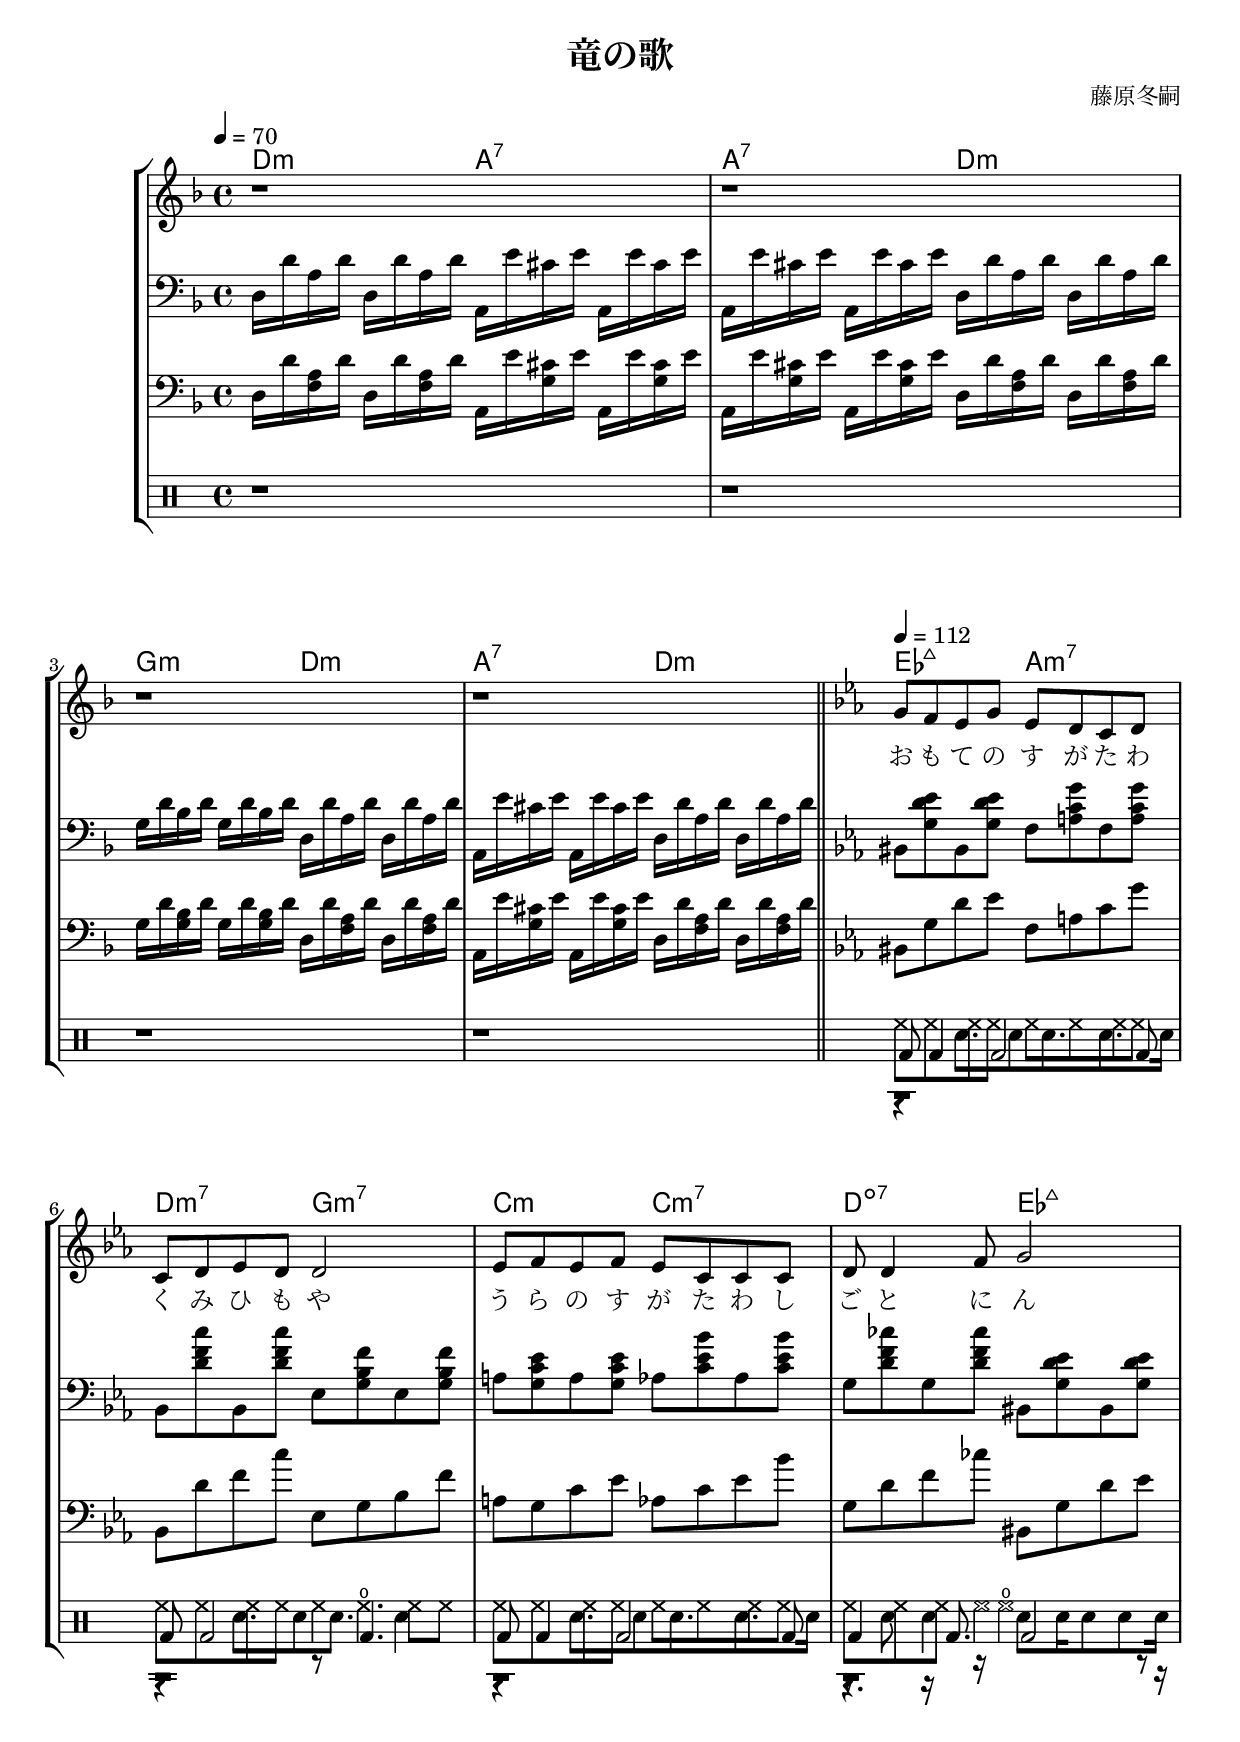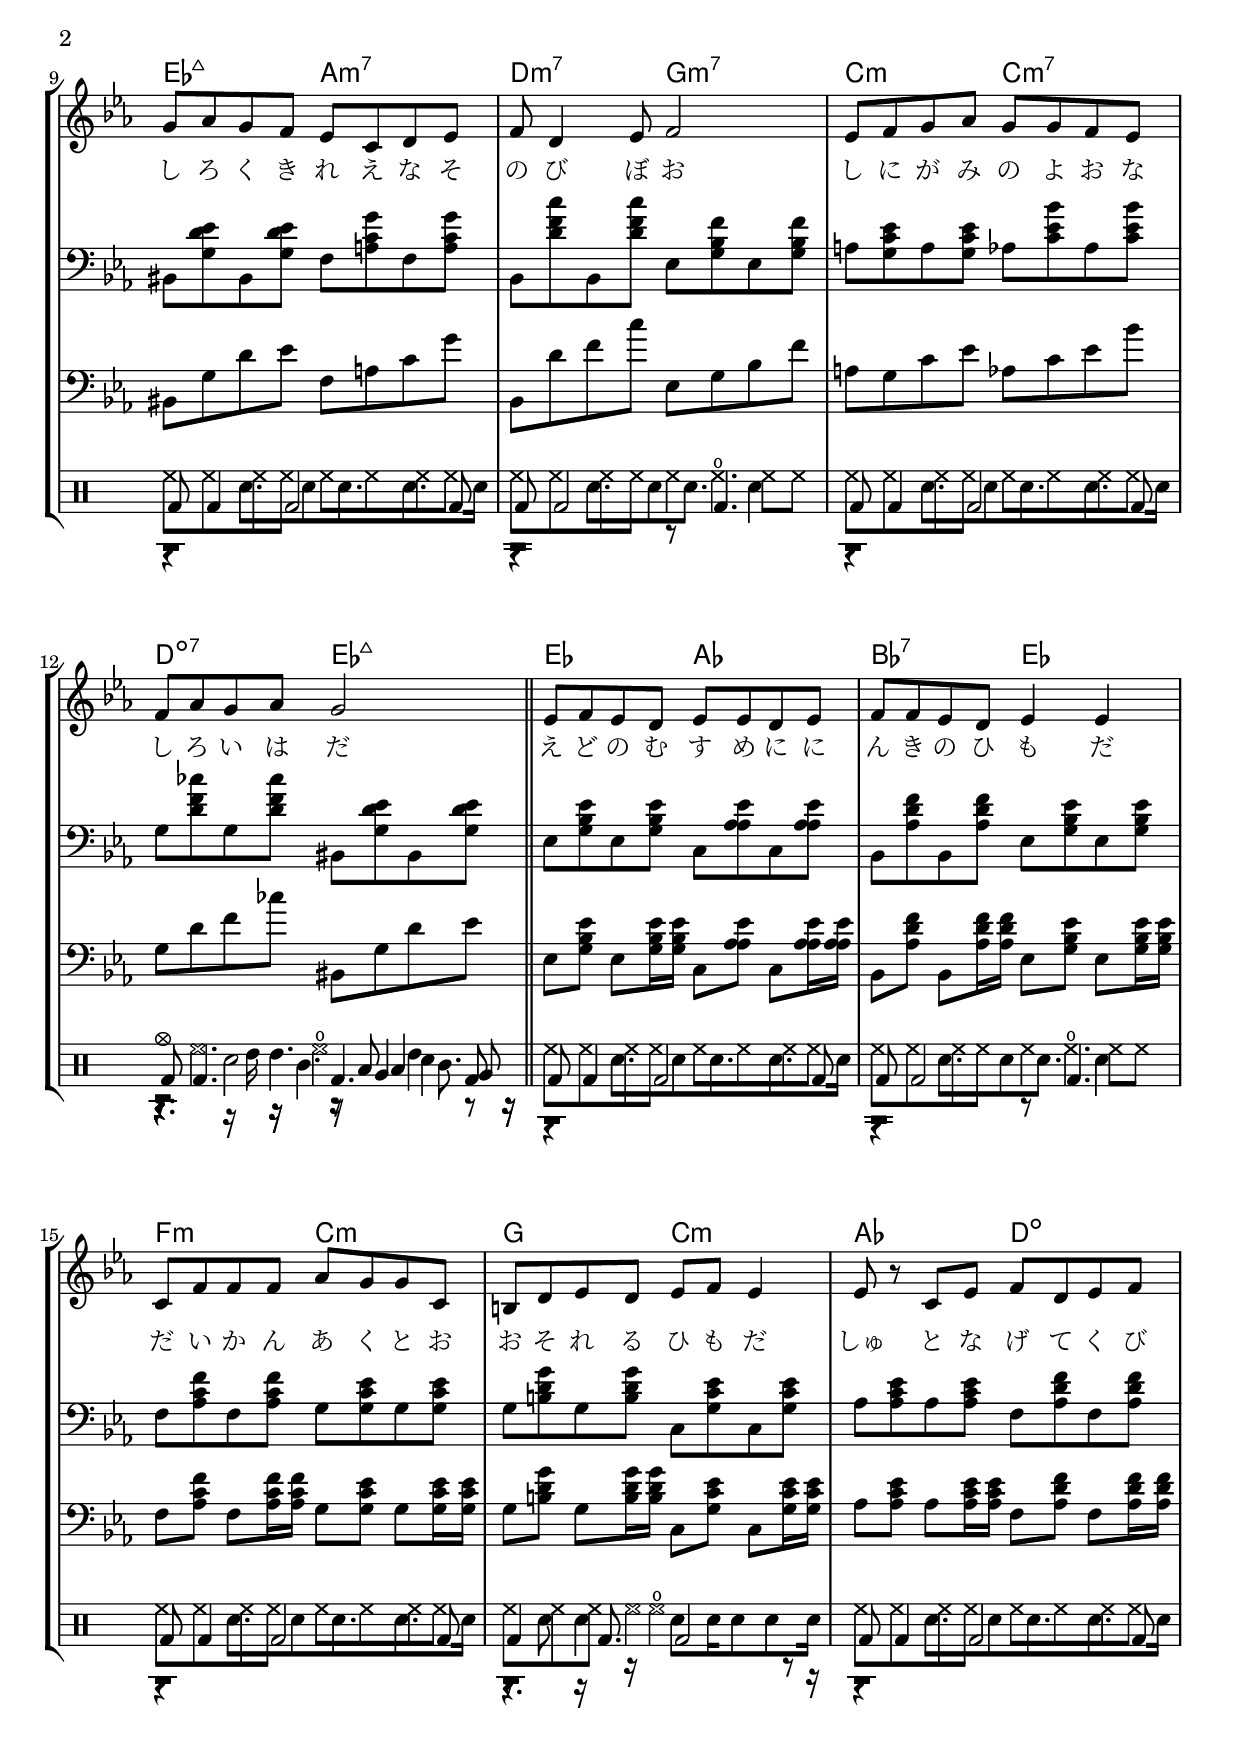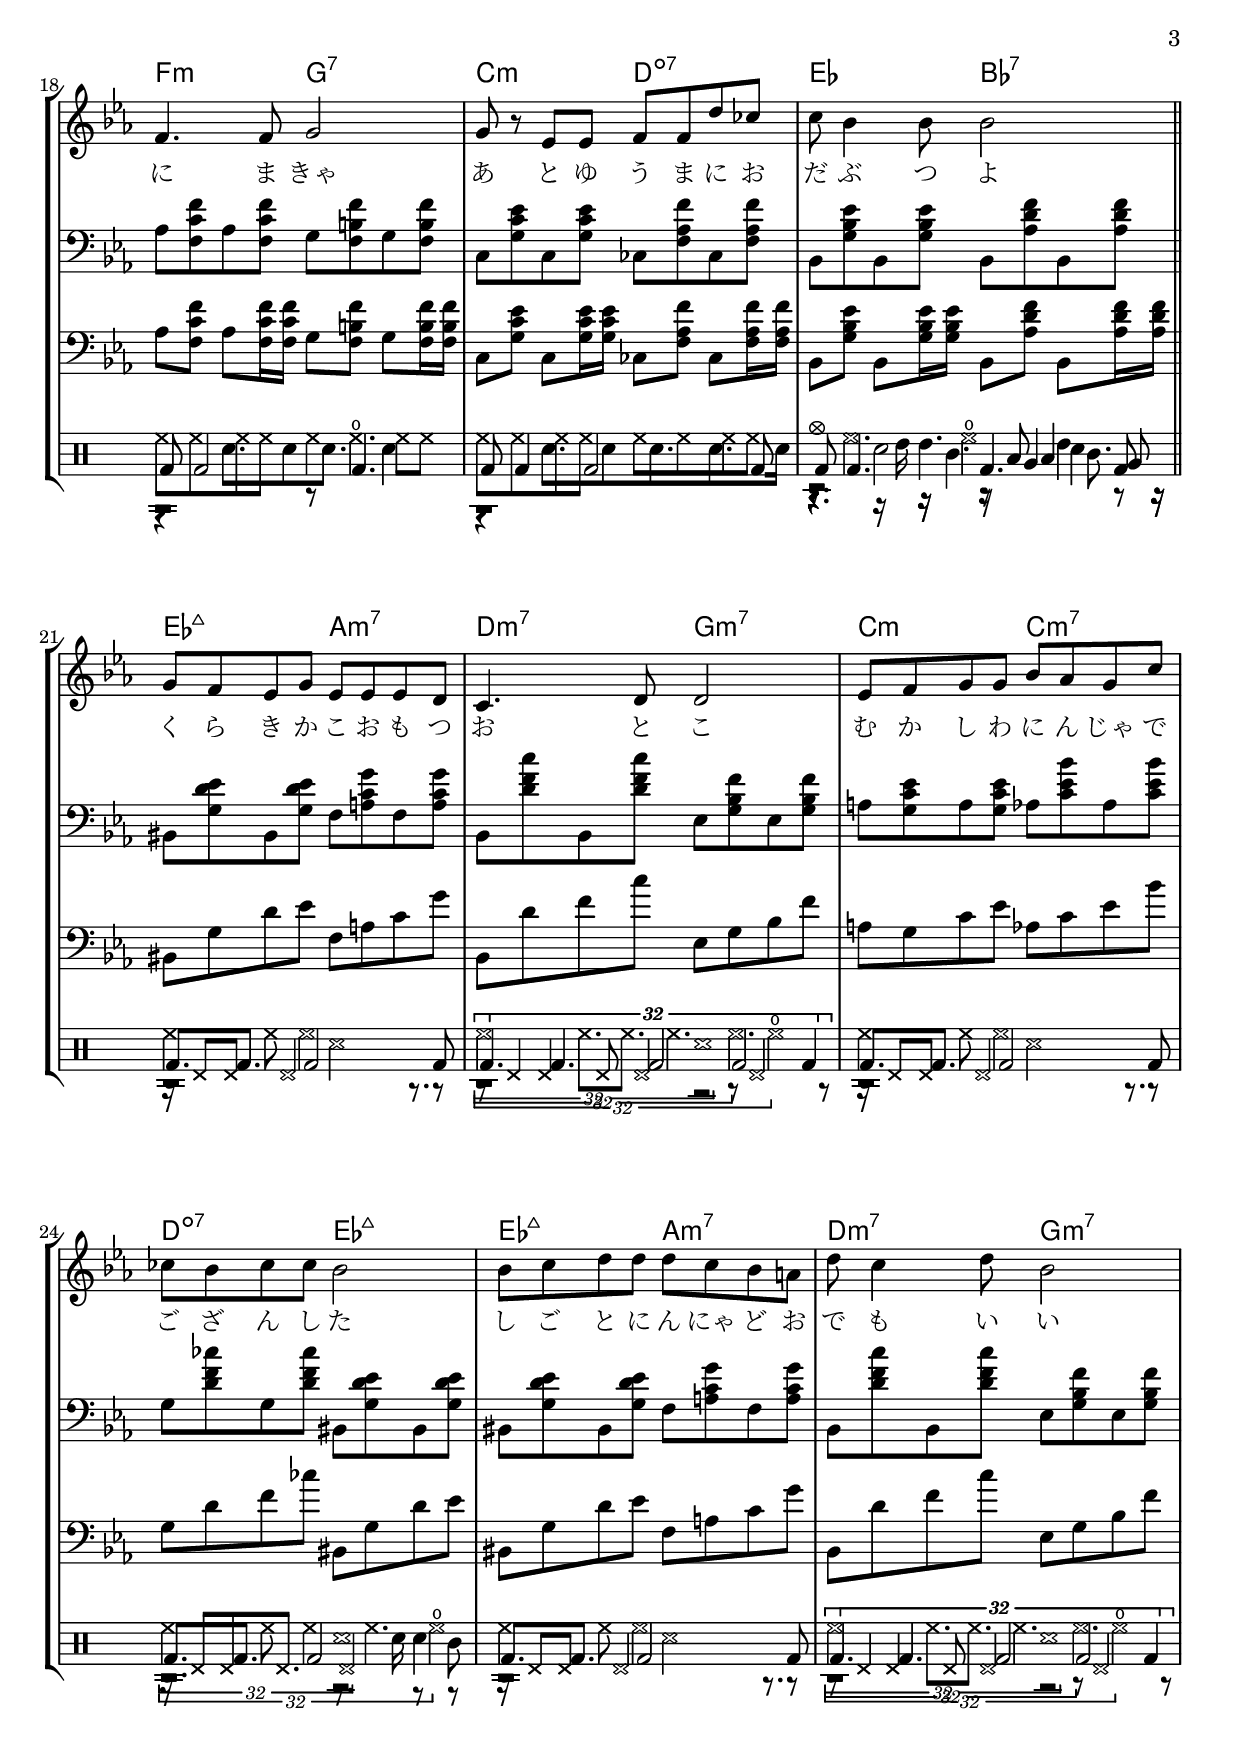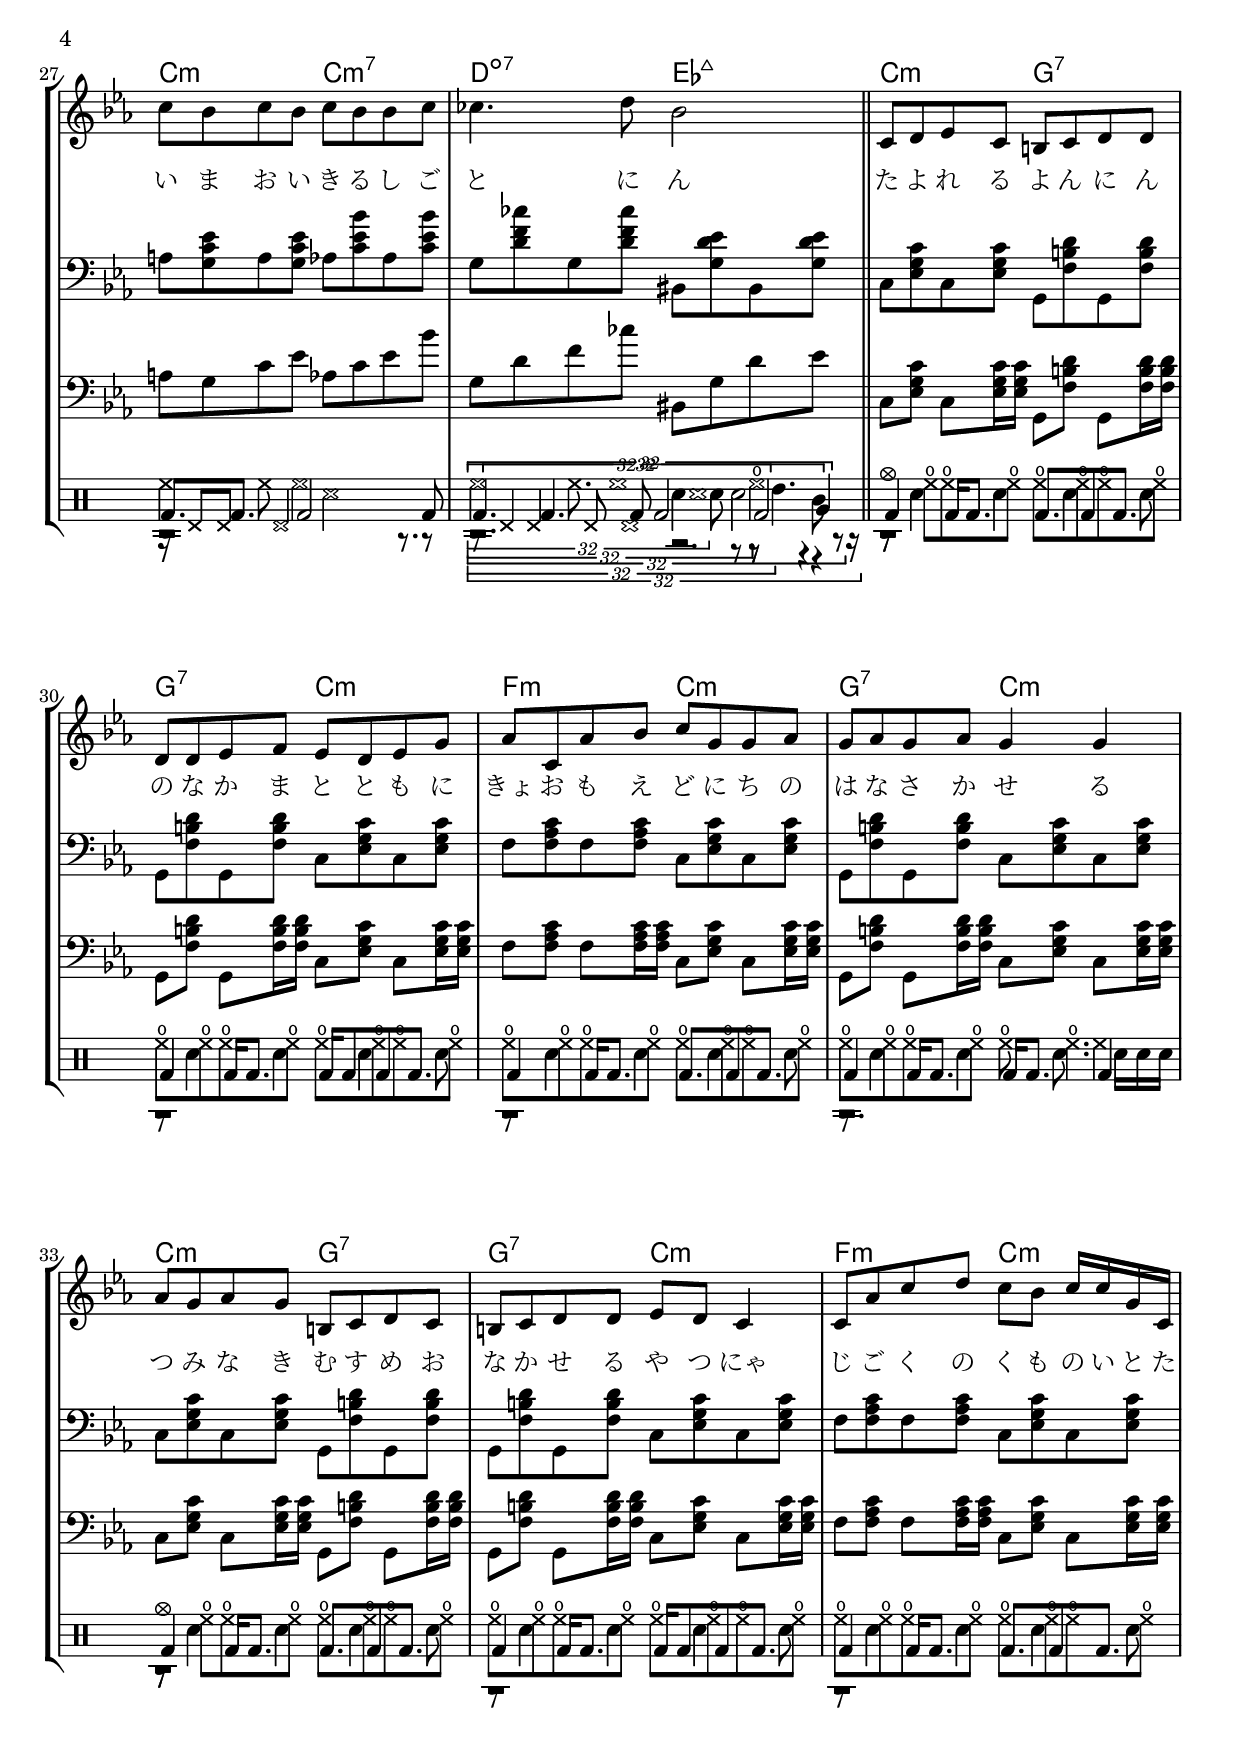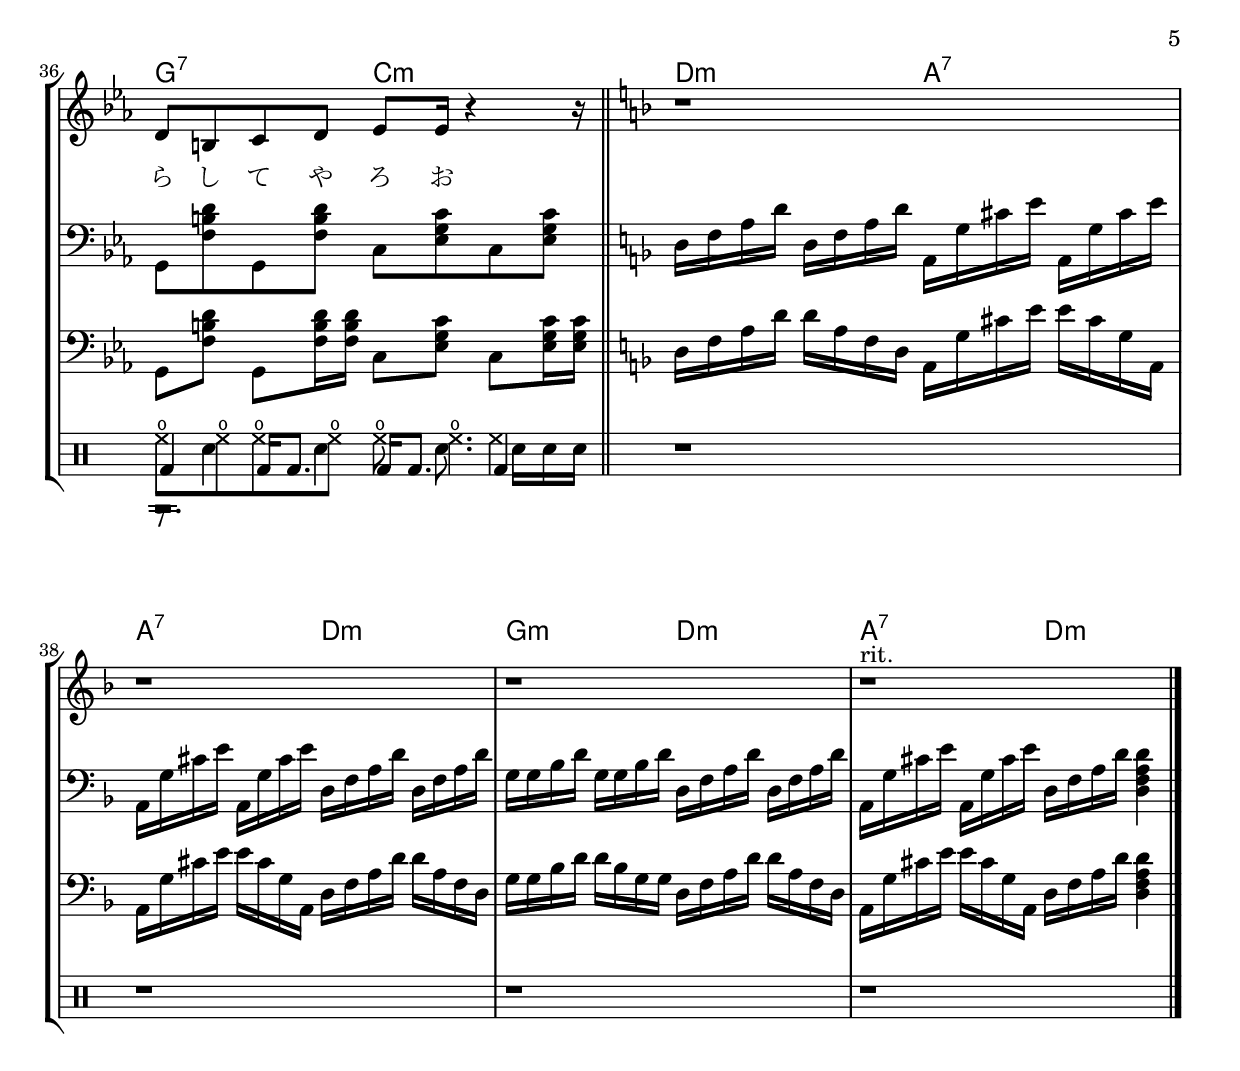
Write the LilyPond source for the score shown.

\version "2.12.1"

\header {
	title = \markup {竜の歌}
	composer = \markup \center-column {藤原冬嗣}
}

harmony = \chordmode {
	d2:m a:7 a:7 d:m g:m d:m a:7 d:m 

	es:maj7 a:m7 d:m7 g:min7 c:m c:min7 d:dim7 es:maj7 es:maj7 a:m7 d:m7 g:min7 c:m c:min7 d:dim7 es:maj7 

	es as bes:7 es f:m c:m g c:m as d:dim f:m g:7 c:m d:dim7 es bes:7 

	es:maj7 a:m7 d:m7 g:min7 c:m c:min7 d:dim7 es:maj7 es:maj7 a:m7 d:m7 g:min7 c:m c:min7 d:dim7 es:maj7 

	c:m g:7 g:7 c:m f:m c:m g:7 c:m c:m g:7 g:7 c:m f:m c:m g:7 c:m 

	d:m a:7 a:7 d:m g:m d:m a:7 d:m 
}

melody = {
	\key f \major
	\tempo 4 = 70
	r1 | r1 | r1 | r1   
	\set Staff.midiInstrument = #"mmi0.42"
		\key es \major
	\tempo 4 = 112
 g'8  f'8  es'8  g'8  es'8  d'8  c'8  d'8 
	c'8  d'8  es'8  d'8  d'2 
	es'8  f'8  es'8  f'8  es'8  c'8  c'8  c'8 
	d'8  d'4  f'8  g'2 
	g'8  as'8  g'8  f'8  es'8  c'8  d'8  es'8 
	f'8  d'4  es'8  f'2 
	es'8  f'8  g'8  as'8  g'8  g'8  f'8  es'8 
	f'8  as'8  g'8  as'8  g'2
	\set Staff.midiInstrument = #"mmi0.38"
	 es'8  f'8  es'8  d'8  es'8  es'8  d'8  es'8 
	f'8  f'8  es'8  d'8  es'4  es'4 
	c'8  f'8  f'8  f'8  as'8  g'8  g'8  c'8 
	b8  d'8  es'8  d'8  es'8  f'8  es'4 
	es'8  r8  c'8  es'8  f'8  d'8  es'8  f'8 
	f'4.  f'8  g'2 
	g'8  r8  es'8  es'8  f'8  f'8  d''8  ces''8 
	c''8  bes'4  bes'8  bes'2
	\set Staff.midiInstrument = #"mmi0.42"
	 g'8  f'8  es'8  g'8  es'8  es'8  es'8  d'8 
	c'4.  d'8  d'2 
	es'8  f'8  g'8  g'8  bes'8  as'8  g'8  c''8 
	ces''8  bes'8  ces''8  ces''8  bes'2 
	bes'8  c''8  d''8  d''8  d''8  c''8  bes'8  a'8 
	d''8  c''4  d''8  bes'2 
	c''8  bes'8  c''8  bes'8  c''8  bes'8  bes'8  c''8 
	ces''4.  d''8  bes'2
	\set Staff.midiInstrument = #"mmi0.48"
	 c'8  d'8  es'8  c'8  b8  c'8  d'8  d'8 
	d'8  d'8  es'8  f'8  es'8  d'8  es'8  g'8 
	as'8  c'8  as'8  bes'8  c''8  g'8  g'8  as'8 
	g'8  as'8  g'8  as'8  g'4  g'4 
	as'8  g'8  as'8  g'8  b8  c'8  d'8  c'8 
	b8  c'8  d'8  d'8  es'8  d'8  c'4 
	c'8  as'8  c''8  d''8  c''8  bes'8  c''16  c''16  g'16  c'16 
	d'8  b8  c'8  d'8  es'8  es'16  	r4~r16 	\key f \major
	r1 | r1 | r1 | r1^"rit." \bar "|."
}

words = \lyricmode {
	
	お  も  て  の  す  が  た  わ  く  み  ひ  も  や  う  ら  の  す  が  た  わ  し  ご  と  に  ん  し  ろ  く  き  れ  え  な  そ  の  び  ぼ  お  し  に  が  み  の  よ  お  な  し  ろ  い  は  だ  
	え  ど  の  む  す  め  に  に  ん  き  の  ひ  も  だ  だ  い  か  ん  あ  く  と  お  お  そ  れ  る  ひ  も  だ  しゅ  と  な  げ  て  く  び  に  ま  きゃ  あ  と  ゆ  う  ま  に  お  だ  ぶ  つ  よ  
	く  ら  き  か  こ  お  も  つ  お  と  こ  む  か  し  わ  に  ん  じゃ  で  ご  ざ  ん  し  た  し  ご  と  に  ん  にゃ  ど  お  で  も  い  い  い  ま  お  い  き  る  し  ご  と  に  ん  
	た  よ  れ  る  よ  ん  に  ん  の  な  か  ま  と  と  も  に  きょ  お  も  え  ど  に  ち  の  は  な  さ  か  せ  る  つ  み  な  き  む  す  め  お  な  か  せ  る  や  つ  にゃ  じ  ご  く  の  く  も  の  い  と  た  ら  し  て  や  ろ  お  
	
}

tempochange = {
	\tempo 4 = 70
	r1 | r1 | r1 | r1 \bar "||"
	\tempo 4 = 112
	r1 | r1 | r1 | r1 | r1 | r1 | r1 | r1 \bar "||"
	\tempo 4 = 112
	r1 | r1 | r1 | r1 | r1 | r1 | r1 | r1 \bar "||"
	\tempo 4 = 112
	r1 | r1 | r1 | r1 | r1 | r1 | r1 | r1 \bar "||"
	\tempo 4 = 112
	r1 | r1 | r1 | r1 | r1 | r1 | r1 | r1 \bar "||"
	\tempo 4 = 112
	r1 | r1 | r1 | \tempo 4 = 84 r2 \tempo 4 = 74 r2 \bar "|."
}

mainacc = {
	\clef bass
	\set Staff.midiInstrument = #"Whistle"
	\key f \major
	\tempo 4 = 70
	d16 d' a d' d d' a d'
	a,16 e' cis' e' a, e' cis' e'
	a,16 e' cis' e' a, e' cis' e'
	d16 d' a d' d d' a d'
	g16 d' bes d' g d' bes d'
	d16 d' a d' d d' a d'
	a,16 e' cis' e' a, e' cis' e'
	d16 d' a d' d d' a d'
	\bar "||"

	\set Staff.midiInstrument = #"Koto"
	\key es \major
	\tempo 4 = 112
	bis,8 <g d' es'> bis, <g d' es'>
	f8 <a c' g'> f <a c' g'>
	bes,8 <d' f' c''> bes, <d' f' c''>
	es8 <g bes f'> es <g bes f'>
	a8 <g c' es'> a <g c' es'>
	as8 <c' es' bes'> as <c' es' bes'>
	g8 <d' f' ces''> g <d' f' ces''>
	bis,8 <g d' es'> bis, <g d' es'>
	bis,8 <g d' es'> bis, <g d' es'>
	f8 <a c' g'> f <a c' g'>
	bes,8 <d' f' c''> bes, <d' f' c''>
	es8 <g bes f'> es <g bes f'>
	a8 <g c' es'> a <g c' es'>
	as8 <c' es' bes'> as <c' es' bes'>
	g8 <d' f' ces''> g <d' f' ces''>
	bis,8 <g d' es'> bis, <g d' es'>
	\bar "||"

	\set Staff.midiInstrument = #"Koto"
	es8 <g bes es'> es <g bes es'>
	c8 <as as es'> c <as as es'>
	bes,8 <as d' f'> bes, <as d' f'>
	es8 <g bes es'> es <g bes es'>
	f8 <as c' f'> f <as c' f'>
	g8 <g c' es'> g <g c' es'>
	g8 <b d' g'> g <b d' g'>
	c8 <g c' es'> c <g c' es'>
	as8 <as c' es'> as <as c' es'>
	f8 <as d' f'> f <as d' f'>
	as8 <f c' f'> as <f c' f'>
	g8 <f b f'> g <f b f'>
	c8 <g c' es'> c <g c' es'>
	ces8 <f as f'> ces <f as f'>
	bes,8 <g bes es'> bes, <g bes es'>
	bes,8 <as d' f'> bes, <as d' f'>
	\bar "||"

	\set Staff.midiInstrument = #"Koto"
	bis,8 <g d' es'> bis, <g d' es'>
	f8 <a c' g'> f <a c' g'>
	bes,8 <d' f' c''> bes, <d' f' c''>
	es8 <g bes f'> es <g bes f'>
	a8 <g c' es'> a <g c' es'>
	as8 <c' es' bes'> as <c' es' bes'>
	g8 <d' f' ces''> g <d' f' ces''>
	bis,8 <g d' es'> bis, <g d' es'>
	bis,8 <g d' es'> bis, <g d' es'>
	f8 <a c' g'> f <a c' g'>
	bes,8 <d' f' c''> bes, <d' f' c''>
	es8 <g bes f'> es <g bes f'>
	a8 <g c' es'> a <g c' es'>
	as8 <c' es' bes'> as <c' es' bes'>
	g8 <d' f' ces''> g <d' f' ces''>
	bis,8 <g d' es'> bis, <g d' es'>
	\bar "||"

	\set Staff.midiInstrument = #"Koto"
	c8 <es g c'> c <es g c'>
	g,8 <f b d'> g, <f b d'>
	g,8 <f b d'> g, <f b d'>
	c8 <es g c'> c <es g c'>
	f8 <f as c'> f <f as c'>
	c8 <es g c'> c <es g c'>
	g,8 <f b d'> g, <f b d'>
	c8 <es g c'> c <es g c'>
	c8 <es g c'> c <es g c'>
	g,8 <f b d'> g, <f b d'>
	g,8 <f b d'> g, <f b d'>
	c8 <es g c'> c <es g c'>
	f8 <f as c'> f <f as c'>
	c8 <es g c'> c <es g c'>
	g,8 <f b d'> g, <f b d'>
	c8 <es g c'> c <es g c'>
	\bar "||"

	\set Staff.midiInstrument = #"Shakuhachi"
	\key f \major
	d16 f a d' d f a d'
	a,16 g cis' e' a, g cis' e'
	a,16 g cis' e' a, g cis' e'
	d16 f a d' d f a d'
	g16 g bes d' g g bes d'
	d16 f a d' d f a d'
	a,16 g cis' e' a, g cis' e'
	d16 f a d' <d f a d'>4
	\bar "|."
}

subacc = {
	\clef bass
	\set Staff.midiInstrument = #"Shamisen"
	\key f \major
	\tempo 4 = 70
	d16 d' <f a> d' d d' <f a> d'
	a,16 e' <g cis'> e' a, e' <g cis'> e'
	a,16 e' <g cis'> e' a, e' <g cis'> e'
	d16 d' <f a> d' d d' <f a> d'
	g16 d' <g bes> d' g d' <g bes> d'
	d16 d' <f a> d' d d' <f a> d'
	a,16 e' <g cis'> e' a, e' <g cis'> e'
	d16 d' <f a> d' d d' <f a> d'
	\bar "||"

	\set Staff.midiInstrument = #"Shamisen"
	\key es \major
	\tempo 4 = 112
	bis,8 g8 d'8 es'8
	f8 a8 c'8 g'8
	bes,8 d'8 f'8 c''8
	es8 g8 bes8 f'8
	a8 g8 c'8 es'8
	as8 c'8 es'8 bes'8
	g8 d'8 f'8 ces''8
	bis,8 g8 d'8 es'8
	bis,8 g8 d'8 es'8
	f8 a8 c'8 g'8
	bes,8 d'8 f'8 c''8
	es8 g8 bes8 f'8
	a8 g8 c'8 es'8
	as8 c'8 es'8 bes'8
	g8 d'8 f'8 ces''8
	bis,8 g8 d'8 es'8
	\bar "||"

	\set Staff.midiInstrument = #"Shamisen"
	es8 <g bes es'> es <g bes es'>16 <g bes es'>
	c8 <as as es'> c <as as es'>16 <as as es'>
	bes,8 <as d' f'> bes, <as d' f'>16 <as d' f'>
	es8 <g bes es'> es <g bes es'>16 <g bes es'>
	f8 <as c' f'> f <as c' f'>16 <as c' f'>
	g8 <g c' es'> g <g c' es'>16 <g c' es'>
	g8 <b d' g'> g <b d' g'>16 <b d' g'>
	c8 <g c' es'> c <g c' es'>16 <g c' es'>
	as8 <as c' es'> as <as c' es'>16 <as c' es'>
	f8 <as d' f'> f <as d' f'>16 <as d' f'>
	as8 <f c' f'> as <f c' f'>16 <f c' f'>
	g8 <f b f'> g <f b f'>16 <f b f'>
	c8 <g c' es'> c <g c' es'>16 <g c' es'>
	ces8 <f as f'> ces <f as f'>16 <f as f'>
	bes,8 <g bes es'> bes, <g bes es'>16 <g bes es'>
	bes,8 <as d' f'> bes, <as d' f'>16 <as d' f'>
	\bar "||"

	\set Staff.midiInstrument = #"Shamisen"
	bis,8 g8 d'8 es'8
	f8 a8 c'8 g'8
	bes,8 d'8 f'8 c''8
	es8 g8 bes8 f'8
	a8 g8 c'8 es'8
	as8 c'8 es'8 bes'8
	g8 d'8 f'8 ces''8
	bis,8 g8 d'8 es'8
	bis,8 g8 d'8 es'8
	f8 a8 c'8 g'8
	bes,8 d'8 f'8 c''8
	es8 g8 bes8 f'8
	a8 g8 c'8 es'8
	as8 c'8 es'8 bes'8
	g8 d'8 f'8 ces''8
	bis,8 g8 d'8 es'8
	\bar "||"

	\set Staff.midiInstrument = #"Shamisen"
	c8 <es g c'> c <es g c'>16 <es g c'>
	g,8 <f b d'> g, <f b d'>16 <f b d'>
	g,8 <f b d'> g, <f b d'>16 <f b d'>
	c8 <es g c'> c <es g c'>16 <es g c'>
	f8 <f as c'> f <f as c'>16 <f as c'>
	c8 <es g c'> c <es g c'>16 <es g c'>
	g,8 <f b d'> g, <f b d'>16 <f b d'>
	c8 <es g c'> c <es g c'>16 <es g c'>
	c8 <es g c'> c <es g c'>16 <es g c'>
	g,8 <f b d'> g, <f b d'>16 <f b d'>
	g,8 <f b d'> g, <f b d'>16 <f b d'>
	c8 <es g c'> c <es g c'>16 <es g c'>
	f8 <f as c'> f <f as c'>16 <f as c'>
	c8 <es g c'> c <es g c'>16 <es g c'>
	g,8 <f b d'> g, <f b d'>16 <f b d'>
	c8 <es g c'> c <es g c'>16 <es g c'>
	\bar "||"

	\set Staff.midiInstrument = #"Shamisen"
	\key f \major
	d16 f a d' d' a f d
	a,16 g cis' e' e' cis' g a,
	a,16 g cis' e' e' cis' g a,
	d16 f a d' d' a f d
	g16 g bes d' d' bes g g
	d16 f a d' d' a f d
	a,16 g cis' e' e' cis' g a,
	d16 f a d' <d f a d'>4
	\bar "|."
}

percA = {
	\drummode {
	r1 |r1 |r1 |r1 \bar "||"
	hh8 hh8 hh8 hh8 hh8 hh8 hh8 hh8  |hh8 hh8 hh8 hh8 hh4 hh8 hh8  |hh8 hh8 hh8 hh8 hh8 hh8 hh8 hh8  |hh8 hh8 hh8 hh2 r8  |hh8 hh8 hh8 hh8 hh8 hh8 hh8 hh8  |hh8 hh8 hh8 hh8 hh4 hh8 hh8  |hh8 hh8 hh8 hh8 hh8 hh8 hh8 hh8  |r8 hh2. r8  \bar "||"
	hh8 hh8 hh8 hh8 hh8 hh8 hh8 hh8  |hh8 hh8 hh8 hh8 hh4 hh8 hh8  |hh8 hh8 hh8 hh8 hh8 hh8 hh8 hh8  |hh8 hh8 hh8 hh2 r8  |hh8 hh8 hh8 hh8 hh8 hh8 hh8 hh8  |hh8 hh8 hh8 hh8 hh4 hh8 hh8  |hh8 hh8 hh8 hh8 hh8 hh8 hh8 hh8  |r8 hh2. r8  \bar "||"
	hh4 hh8 hh2 r8  |\times 16/32{ hh2 hh8. hh8. hh4. hh2. } |hh4 hh8 hh2 r8  |hh4 hh8 hh4 hh4.  |hh4 hh8 hh2 r8  |\times 16/32{ hh2 hh8. hh8. hh4. hh2. } |hh4 hh8 hh2 r8  |\times 16/32{ hh2 hh8. hh1 r4 r16 } \bar "||"
	cymc1  |r1  |r1  |r1  |cymc1  |r1  |r1  |r1  \bar "||"
	r1 |r1 |r1 |r1 \bar "|."
	}
}

percB = {
	\drummode {
	r1 |r1 |r1 |r1 \bar "||"
	r4 sn8. sn8 sn8. sn8. sn16  |r4 sn8. sn8 sn8. sn4  |r4 sn8. sn8 sn8. sn8. sn16  |r8 sn8 sn4 sn8 sn16 sn8 sn8 sn16  |r4 sn8. sn8 sn8. sn8. sn16  |r4 sn8. sn8 sn8. sn4  |r4 sn8. sn8 sn8. sn8. sn16  |r4 sn2 sn4  \bar "||"
	r4 sn8. sn8 sn8. sn8. sn16  |r4 sn8. sn8 sn8. sn4  |r4 sn8. sn8 sn8. sn8. sn16  |r8 sn8 sn4 sn8 sn16 sn8 sn8 sn16  |r4 sn8. sn8 sn8. sn8. sn16  |r4 sn8. sn8 sn8. sn4  |r4 sn8. sn8 sn8. sn8. sn16  |r4 sn2 sn4  \bar "||"
	r16 hhp8 hhp8 hhp2 r8.  |\times 16/32{ r8 hhp4 hhp4 hhp8 hhp2 r8 hhp2 r8 } |r16 hhp8 hhp8 hhp2 r8.  |r16 hhp8 hhp8 hhp8. hhp2  |r16 hhp8 hhp8 hhp2 r8.  |\times 16/32{ r8 hhp4 hhp4 hhp8 hhp2 r8 hhp2 r8 } |r16 hhp8 hhp8 hhp2 r8.  |\times 16/32{ r8 hhp4 hhp4 hhp8 hhp1 r4 } \bar "||"
	r8 hho8 hho8 hho8 hho8 hho8 hho8 hho8  |hho8 hho8 hho8 hho8 hho8 hho8 hho8 hho8  |hho8 hho8 hho8 hho8 hho8 hho8 hho8 hho8  |hho8 hho8 hho8 hho8 hho8 hho4.  |r8 hho8 hho8 hho8 hho8 hho8 hho8 hho8  |hho8 hho8 hho8 hho8 hho8 hho8 hho8 hho8  |hho8 hho8 hho8 hho8 hho8 hho8 hho8 hho8  |hho8 hho8 hho8 hho8 hho8 hho4.  \bar "||"
	r1 |r1 |r1 |r1 \bar "|."
	}
}

percC = {
	\drummode {
	r1 |r1 |r1 |r1 \bar "||"
	bd8 bd4 bd2 bd8  |bd8 bd2 bd4.  |bd8 bd4 bd2 bd8  |bd4 r16 bd8. bd2  |bd8 bd4 bd2 bd8  |bd8 bd2 bd4.  |bd8 bd4 bd2 bd8  |bd8 bd4. bd4. bd8  \bar "||"
	bd8 bd4 bd2 bd8  |bd8 bd2 bd4.  |bd8 bd4 bd2 bd8  |bd4 r16 bd8. bd2  |bd8 bd4 bd2 bd8  |bd8 bd2 bd4.  |bd8 bd4 bd2 bd8  |bd8 bd4. bd4. bd8  \bar "||"
	r1  |\times 16/32{ r1 r2 hho2 } |r1  |\times 16/32{ r1 r2 hho2 } |r1  |\times 16/32{ r1 r2 hho2 } |r1  |\times 16/32{ r1 r2 hho2 } \bar "||"
	r1  |r1  |r1  |r2. hh4  |r1  |r1  |r1  |r2. hh4  \bar "||"
	r1 |r1 |r1 |r1 \bar "|."
	}
}

percD = {
	\drummode {
	r1 |r1 |r1 |r1 \bar "||"
	r1  |r2 r8 hho4.  |r1  |r4. r16 hho2 r16  |r1  |r2 r8 hho4.  |r1  |r4. r16 hho2 r16  \bar "||"
	r1  |r2 r8 hho4.  |r1  |r4. r16 hho2 r16  |r1  |r2 r8 hho4.  |r1  |r4. r16 hho2 r16  \bar "||"
	bd8. bd8. bd2 bd8  |\times 16/32{ bd4. bd4. bd2 bd2 bd4 } |bd8. bd8. bd2 bd8  |bd8. bd8. bd2 r8  |bd8. bd8. bd2 bd8  |\times 16/32{ bd4. bd4. bd2 bd2 bd4 } |bd8. bd8. bd2 bd8  |\times 16/32{ bd4. bd4. bd8 bd2 r8 bd2 } \bar "||"
	r8 sn4 sn4 sn4 sn8  |r8 sn4 sn4 sn4 sn8  |r8 sn4 sn4 sn4 sn8  |r8 sn4 sn4 sn8. sn16 sn16 sn16  |r8 sn4 sn4 sn4 sn8  |r8 sn4 sn4 sn4 sn8  |r8 sn4 sn4 sn4 sn8  |r8 sn4 sn4 sn8. sn16 sn16 sn16  \bar "||"
	r1 |r1 |r1 |r1 \bar "|."
	}
}

percE = {
	\drummode {
	r1 |r1 |r1 |r1 \bar "||"
	r1 |r1 |r1 |r1 |r1 |r1 |r1 |cymc1  \bar "||"
	r1 |r1 |r1 |r1 |r1 |r1 |r1 |cymc1  \bar "||"
	r2 ss2  |\times 16/32{ r1 ss1 } |r2 ss2  |\times 16/32{ r1 ss1 } |r2 ss2  |\times 16/32{ r1 ss1 } |r2 ss2  |\times 16/32{ r1 ss1 } \bar "||"
	bd4 bd16 bd8. bd8. bd8 bd8.  |bd4 bd16 bd8. bd16 bd8 bd8 bd8.  |bd4 bd16 bd8. bd8. bd8 bd8.  |bd4 bd16 bd8. bd16 bd8. bd4  |bd4 bd16 bd8. bd8. bd8 bd8.  |bd4 bd16 bd8. bd16 bd8 bd8 bd8.  |bd4 bd16 bd8. bd8. bd8 bd8.  |bd4 bd16 bd8. bd16 bd8. bd4  \bar "||"
	r1 |r1 |r1 |r1 \bar "|."
	}
}

percF = {
	\drummode {
	r1 | r1 | r1 | r1 \bar "||"
	r1 |r1 |r1 |r1 |r1 |r1 |r1 |r4 r16 tommh16 tommh4. tommh4  \bar "||"
	r1 |r1 |r1 |r1 |r1 |r1 |r1 |r4 r16 tommh16 tommh4. tommh4  \bar "||"
	r1 |r1 |r1 |r2 r8. sn16 sn4  |r1 |r1 |r1 |\times 16/32{ r1 sn4 sn8 sn2 r8 } \bar "||"
	r1 | r1 | r1 | r1 | r1 | r1 | r1 | r1 \bar "||"
	r1 | r1 | r1 | r1 \bar "|."
	}
}

percG = {
	\drummode {
	r1 | r1 | r1 | r1 \bar "||"
	r1 |r1 |r1 |r1 |r1 |r1 |r1 |r4. r16 tomml4. tomml8.  \bar "||"
	r1 |r1 |r1 |r1 |r1 |r1 |r1 |r4. r16 tomml4. tomml8.  \bar "||"
	r1 |r1 |r1 |r2. r8 tomml8  |r1 |r1 |r1 |r2. r8 tomml8  \bar "||"
	r1 | r1 | r1 | r1 | r1 | r1 | r1 | r1 \bar "||"
	r1 | r1 | r1 | r1 \bar "|."
	}
}

percH = {
	\drummode {
	r1 | r1 | r1 | r1 \bar "||"
	r1 |r1 |r1 |r1 |r1 |r1 |r1 |r2 r16 toml8 toml4 r16  \bar "||"
	r1 |r1 |r1 |r1 |r1 |r1 |r1 |r2 r16 toml8 toml4 r16  \bar "||"
	r1 |r1 |r1 |r1 |r1 |r1 |r1 |\times 16/32{ r1 r2 r8 tommh4. } \bar "||"
	r1 | r1 | r1 | r1 | r1 | r1 | r1 | r1 \bar "||"
	r1 | r1 | r1 | r1 \bar "|."
	}
}

percI = {
	\drummode {
	r1 | r1 | r1 | r1 \bar "||"
	r1 |r1 |r1 |r1 |r1 |r1 |r1 |r2 r8 tomfh4 tomfh8  \bar "||"
	r1 |r1 |r1 |r1 |r1 |r1 |r1 |r2 r8 tomfh4 tomfh8  \bar "||"
	r1 |r1 |r1 |r1 |r1 |r1 |r1 |\times 16/32{ r1 r2. tomfh4 } \bar "||"
	r1 | r1 | r1 | r1 | r1 | r1 | r1 | r1 \bar "||"
	r1 | r1 | r1 | r1 \bar "|."
	}
}

\score {
	<<
		\new StaffGroup <<
			\new ChordNames {\harmony}
			\new Voice = "melody" {\melody}
			\new Lyrics \lyricsto "melody" \words
			\new Staff = "mainacc" {\mainacc}
			\new Staff = "subacc" {\subacc}
			\new DrumStaff <<
				\new DrumVoice {\percA}
				\new DrumVoice {\percB}
				\new DrumVoice {\percC}
				\new DrumVoice {\percD}
				\new DrumVoice {\percE}
				\new DrumVoice {\percF}
				\new DrumVoice {\percG}
				\new DrumVoice {\percH}
				\new DrumVoice {\percI}
			>>
		>>
	>>
	\layout { }
}
